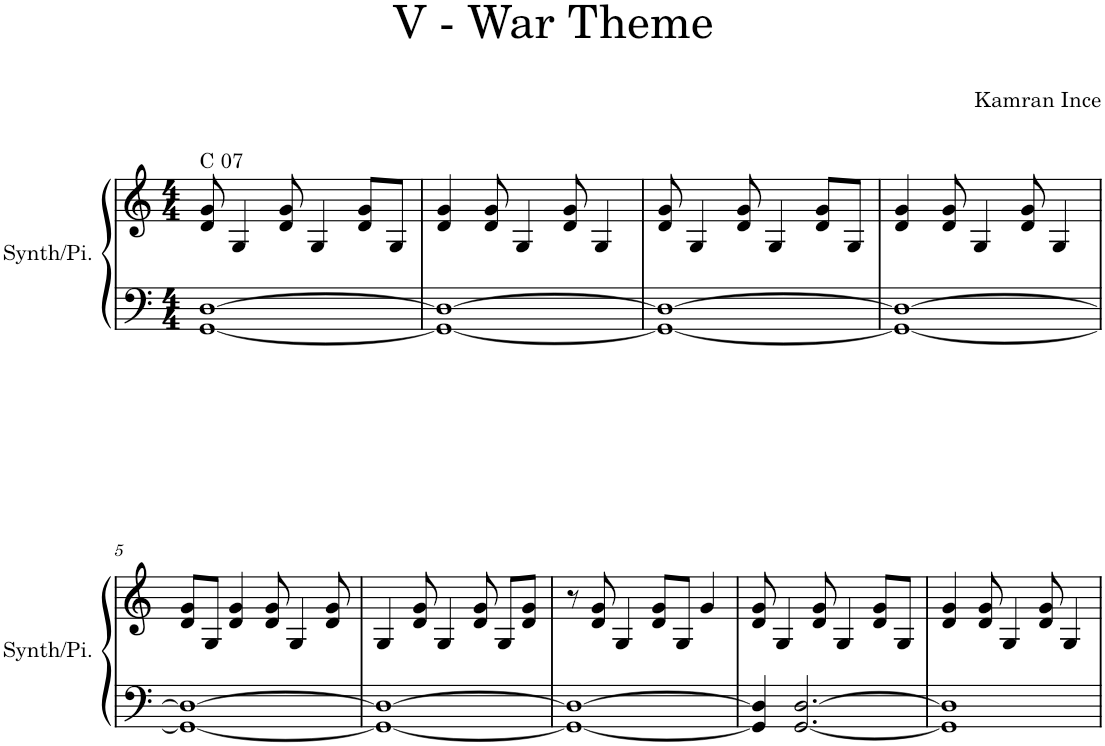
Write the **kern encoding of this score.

**kern	**kern
*part1	*part1
*staff2	*staff1
*I"Synth/Pi.	*
*I'Synth/Pi.	*
*clefF4	*clefG2
*k[]	*k[]
*M4/4	*M4/4
=1	=1
!	!LO:TX:a:t=C 07
[1GG [1D	8d/ 8g/
.	4G/
.	8d/ 8g/
.	4G/
.	8d/ 8g/L
.	8G/J
=2	=2
1GG_ 1D_	4d/ 4g/
.	8d/ 8g/
.	4G/
.	8d/ 8g/
.	4G/
=3	=3
1GG_ 1D_	8d/ 8g/
.	4G/
.	8d/ 8g/
.	4G/
.	8d/ 8g/L
.	8G/J
=4	=4
1GG_ 1D_	4d/ 4g/
.	8d/ 8g/
.	4G/
.	8d/ 8g/
.	4G/
!!LO:LB:g=z
=5	=5
1GG_ 1D_	8d/ 8g/L
.	8G/J
.	4d/ 4g/
.	8d/ 8g/
.	4G/
.	8d/ 8g/
=6	=6
1GG_ 1D_	4G/
.	8d/ 8g/
.	4G/
.	8d/ 8g/
.	8G/L
.	8d/ 8g/J
=7	=7
1GG_ 1D_	8r
.	8d/ 8g/
.	4G/
.	8d/ 8g/L
.	8G/J
.	4g/
=8	=8
4GG/] 4D/]	8d/ 8g/
.	4G/
[2.GG/ [2.D/	.
.	8d/ 8g/
.	4G/
.	8d/ 8g/L
.	8G/J
=9	=9
1GG] 1D]	4d/ 4g/
.	8d/ 8g/
.	4G/
.	8d/ 8g/
.	4G/
=	=
*-	*-
